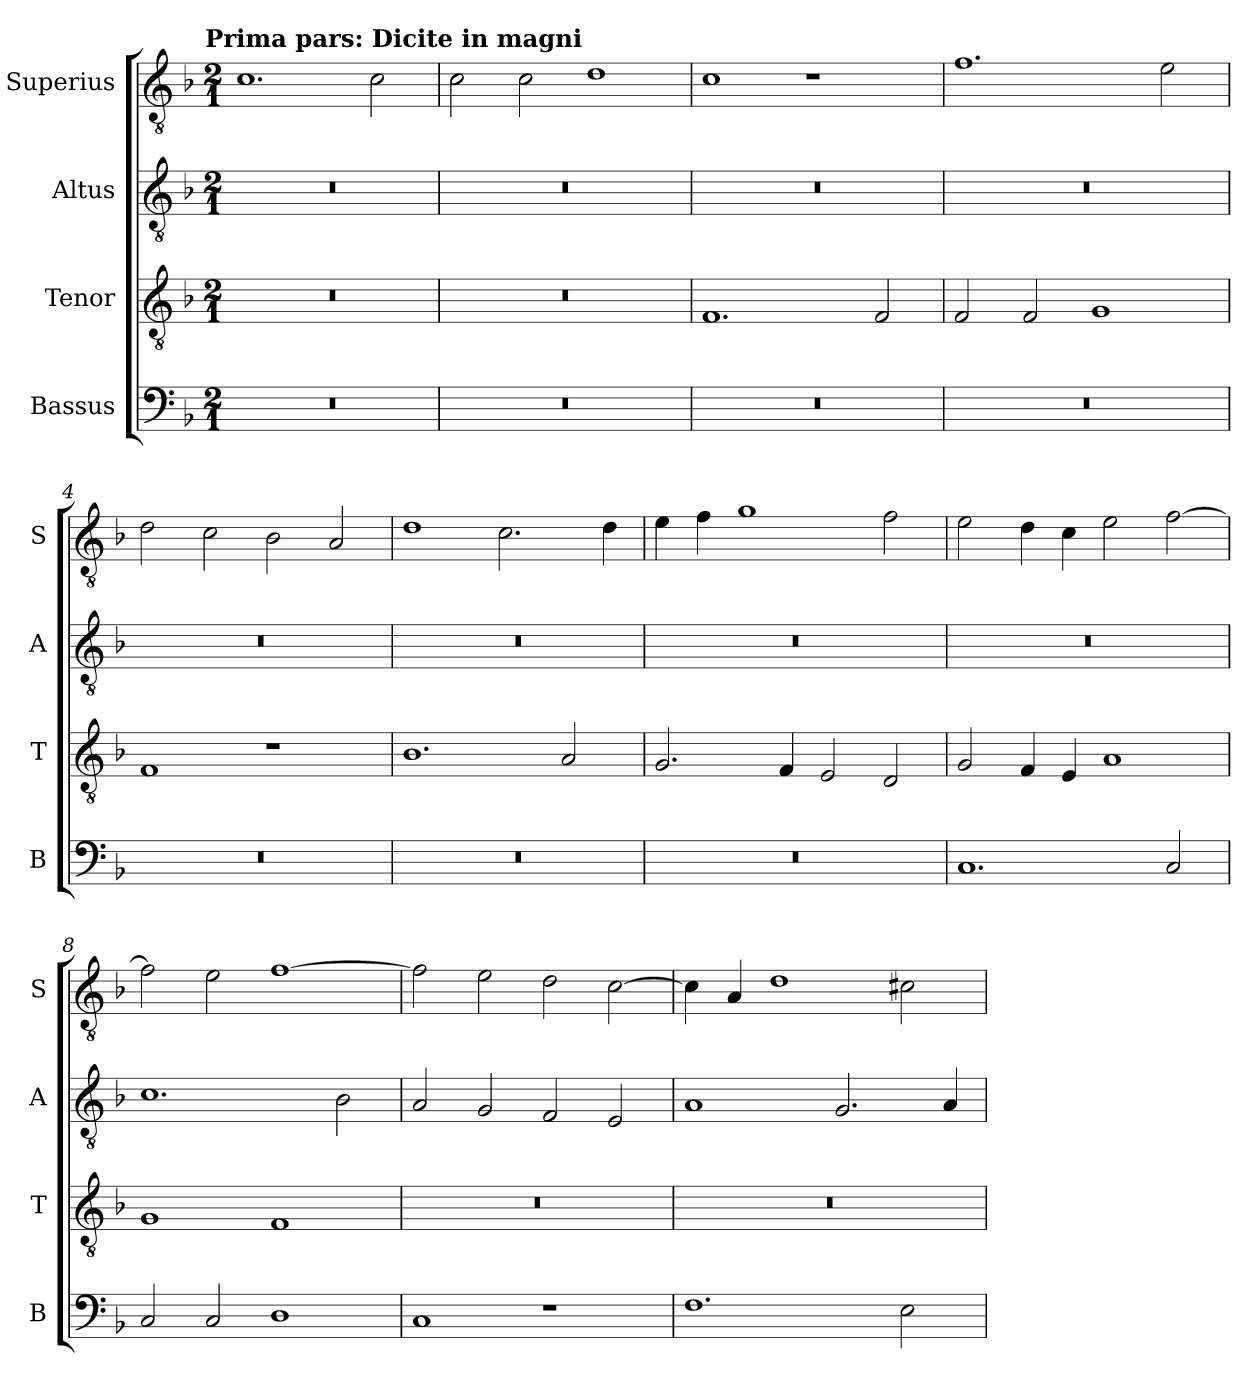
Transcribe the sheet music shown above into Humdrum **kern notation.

**kern	**kern	**kern	**kern
*part4	*part3	*part2	*part1
*staff4	*staff3	*staff2	*staff1
*I"Bassus	*I"Tenor	*I"Altus	*I"Superius
*I'B	*I'T	*I'A	*I'S
*clefF4	*clefGv2	*clefGv2	*clefGv2
*k[b-]	*k[b-]	*k[b-]	*k[b-]
*F:	*F:	*F:	*F:
!!LO:TX:omd:t=Prima pars&colon; Dicite in magni
*M2/1	*M2/1	*M2/1	*M2/1
=	=	=	=
0r	0r	0r	1.c
.	.	.	2c
=1	=1	=1	=1
0r	0r	0r	2c
.	.	.	2c
.	.	.	1d
=2	=2	=2	=2
0r	1.F	0r	1c
.	.	.	1r
.	2F	.	.
=3	=3	=3	=3
0r	2F	0r	1.f
.	2F	.	.
.	1G	.	.
.	.	.	2e
=4	=4	=4	=4
0r	1F	0r	2d
.	.	.	2c
.	1r	.	2B-
.	.	.	2A
=5	=5	=5	=5
0r	1.B-	0r	1d
.	.	.	2.c
.	2A	.	.
.	.	.	4d
=6	=6	=6	=6
0r	2.G	0r	4e
.	.	.	4f
.	.	.	1g
.	4F	.	.
.	2E	.	.
.	2D	.	2f
=7	=7	=7	=7
1.C	2G	0r	2e
.	4F	.	4d
.	4E	.	4c
.	1A	.	2e
2C	.	.	[2f
=8	=8	=8	=8
2C	1G	1.c	2f]
2C	.	.	2e
1D	1F	.	[1f
.	.	2B-	.
=9	=9	=9	=9
1C	0r	2A	2f]
.	.	2G	2e
1r	.	2F	2d
.	.	2E	[2c
=10	=10	=10	=10
1.F	0r	1A	4c]
.	.	.	4A
.	.	.	1d
.	.	2.G	.
2E	.	.	2c#X
.	.	4A	.
=	=	=	=
*-	*-	*-	*-
